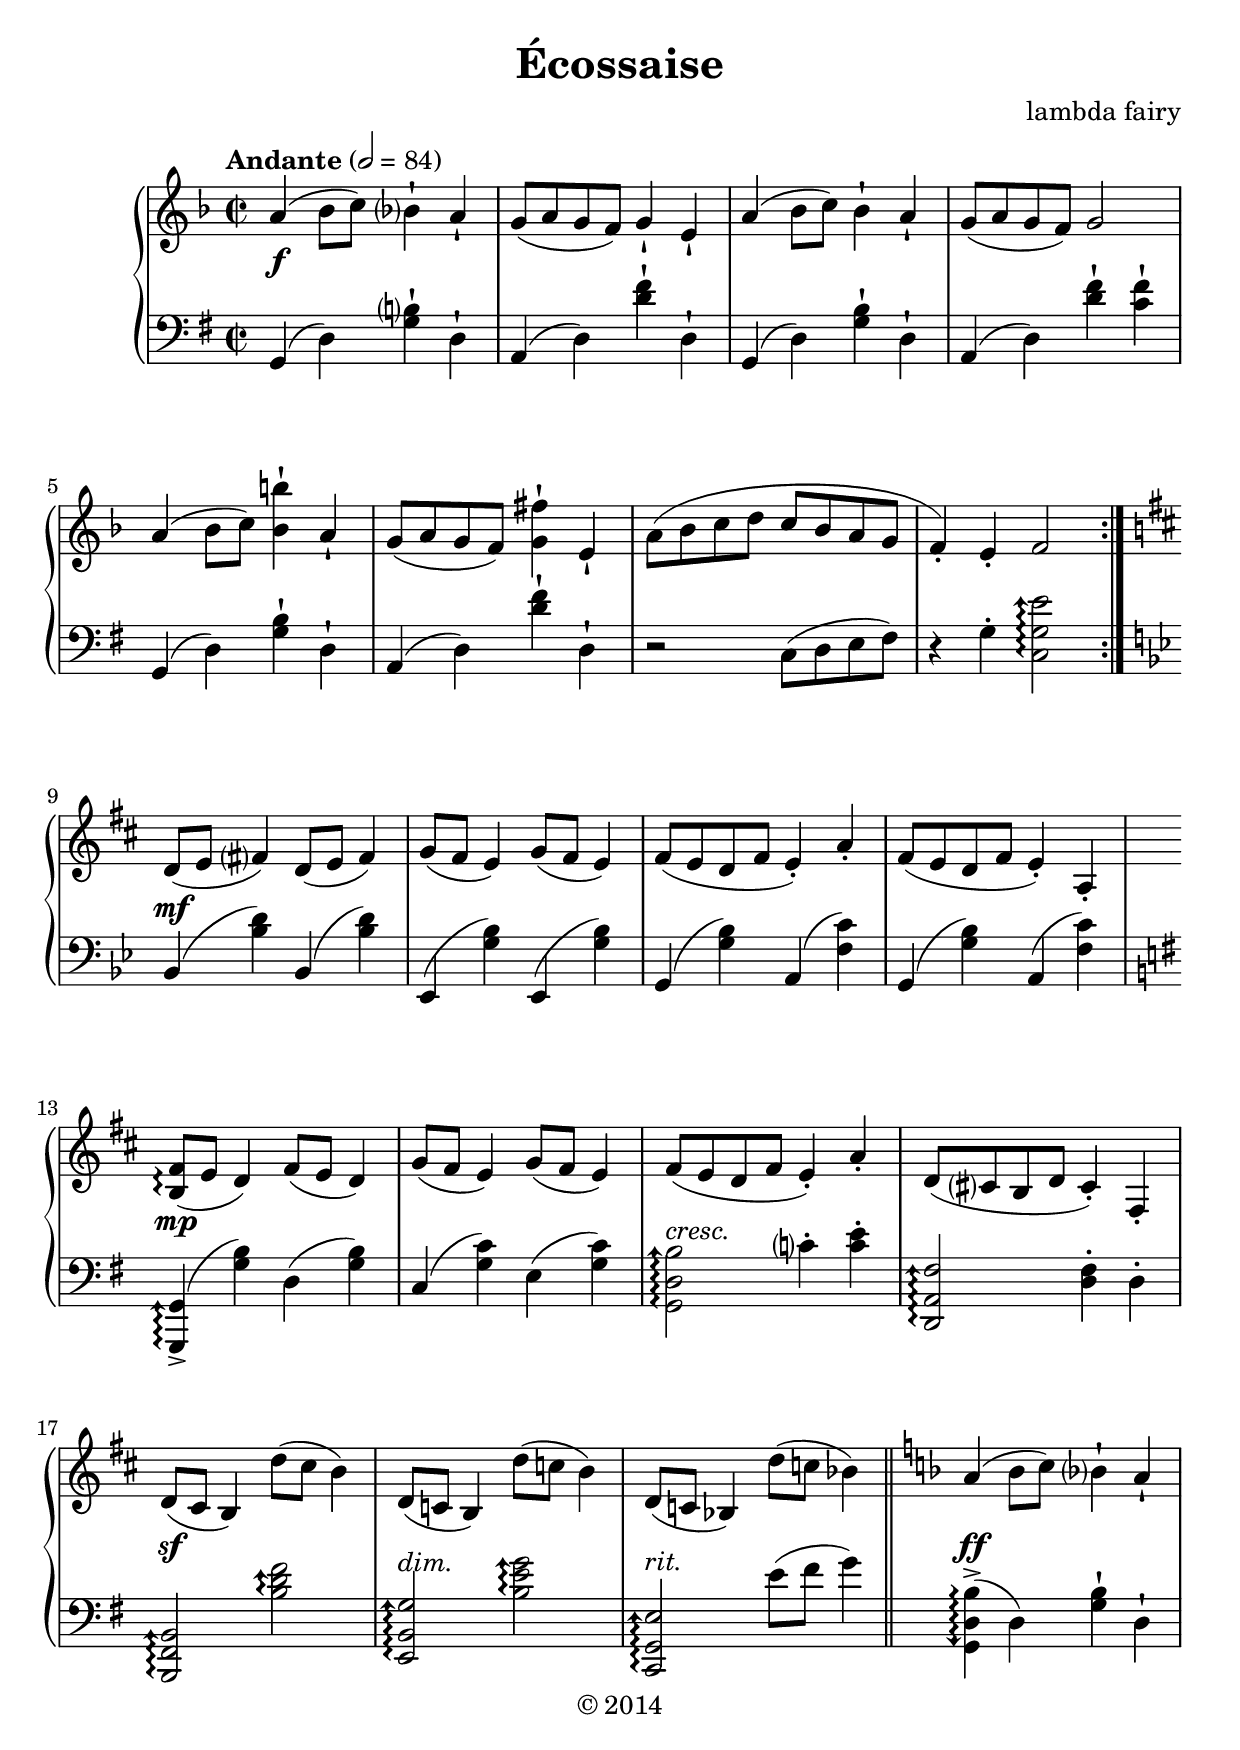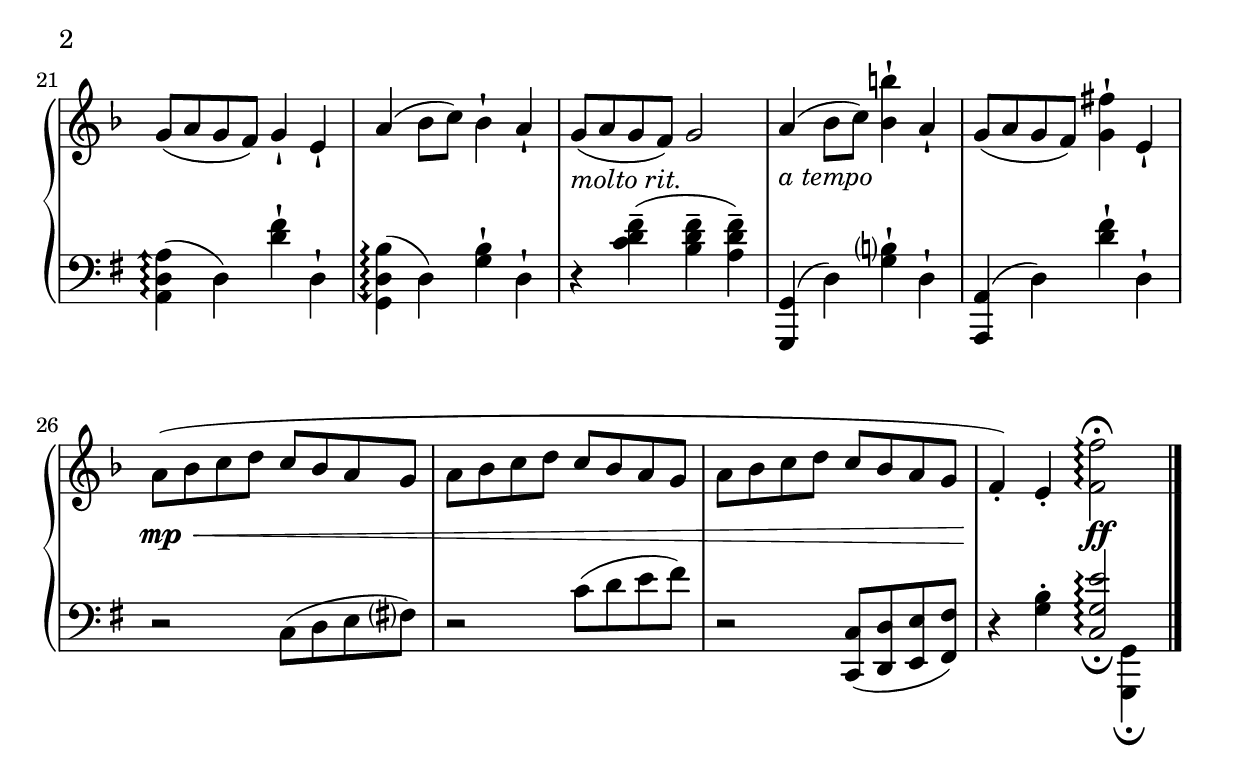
\version "2.18.2"

\include "articulate.ly"
\include "shared.ily"

#(set-global-staff-size 23)

\header {
    title = "Écossaise"
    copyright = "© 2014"
    }

global = {
    \time 2/2
    \set Staff.midiInstrument = #"acoustic grand"
    }

A = {
    \tempo "Andante" 2 = 84
    \clef treble
    \key f \major

    \relative f' {
        \repeat volta 2 {
            | a4( bf8 c) bf?4-! a-!
            | g8( a g f) g4-! e-!
            | a4( bf8 c) bf4-! a-!
            | g8( a g f) g2

            | a4( bf8 c) <bf b'>4-! a-!
            | g8( a g f) <g fs'>4-! e-!
            | a8( bf c d c bf a g
            | f4)-. e-. f2
            }
        }

    \key d \major
    \relative d' {
        | d8( e fs?4) d8( e fs4)
        | g8( fs e4) g8( fs e4)
        | fs8( e d fs e4)-. a-.
        | fs8( e d fs e4)-. a,-.

        | <b fs'>8(\arpeggio e d4) fs8( e d4)
        | g8( fs e4) g8( fs e4)
        | fs8( e d fs e4)-. a-.
        | d,8( cs? b d cs4)-. fs,-.

        | d'8( cs b4) d'8( cs b4)
        | d,8( c b4) d'8( c b4)
        | d,8( c bf4) d'8( c bf4)
        }

    \bar "||"

    \key f \major
    \relative f' {
        | a4( bf8 c) bf?4-! a-!
        | g8( a g f) g4-! e-!
        | a4( bf8 c) bf4-! a-!
        | g8( a g f) g2

        %{
        | a4( bf8 c) b'16( bf,? b' bf,) a4-!
        | g8( a g f) fs'16( g, fs' g,) e4-!
        %}
        | a4( bf8 c) <bf b'>4-! a-!
        | g8( a g f) <g fs'>4-! e-!
        | a8( bf c d c bf a g
        | a bf c d c bf a g
        | a bf c d c bf a g
        | f4)-. e-. <f f'>2\arpeggio\fermata
        }

    \bar "|."
    }

dynamics = {
    | s1*8\f
    | s1*4\mf
    | s1*2\mp
    | s1*2-\markup { \italic "cresc." }
    | s1\sf
    | s1-\markup { \italic "dim." }
    | s1-\markup { \italic "rit." }
    | s1*3\ff
    | s1-\markup { \italic "molto rit." }
    | s1*2-\markup { \italic "a tempo" }
    | s1*3\mp\<
    | s2\! s\ff
    }

B = {
    \clef bass
    \key g \major

    \arpeggioArrowUp

    \relative g, {
        \repeat volta 2 {
            | g4( d') <g b?>-! d-!
            | a4( d) <d' fs>-! d,-!
            | g,4( d') <g b>-! d-!
            | a4( d) <d' fs>-! <c fs>-!

            | g,4( d') <g b>-! d-!
            | a4( d) <d' fs>-! d,-!
            | r2 c8( d e fs)
            | r4 g4-. <c, g' e'>2\arpeggio
            }
        }

    \key bf \major
    \relative bf, {
        | bf4( <bf' d>) bf,4( <bf' d>)
        | ef,,4( <g' bf>) ef,4( <g' bf>)
        | g,4( <g' bf>) a,4( <f' c'>)
        | g,4( <g' bf>) a,4( <f' c'>)

        \key g \major
        | <g,, g'>4(->\arpeggio <g'' b>) d4( <g b>)
        | c,4( <g' c>) e4( <g c>)
        \arpeggioArrowUp
        | <g, d' b'>2\arpeggio c'?4-. <c e>-.
        | <d,, a' fs'>2\arpeggio <d' fs>4-. d-.

        | <b, fs' b>2\arpeggio <b'' d fs>\arpeggio
        | <e,, b' g'>\arpeggio <b'' e g>\arpeggio
        | <c,, g' e'>\arpeggio e''8( fs g4)
        }

    \relative g, {
        \arpeggioArrowDown
        | <g d' b'>4->(\arpeggio d') <g b>-! d-!
        \arpeggioArrowUp
        | <a d a'>4(\arpeggio d) <d' fs>-! d,-!
        \arpeggioArrowDown
        | <g, d' b'>4(\arpeggio d') <g b>-! d-!
        | r4 <c' d fs>--( <b d fs>-- <a d fs>--)

        | <g,, g'>4( d'') <g b?>-! d-!
        | <a, a'>4( d') <d' fs>-! d,-!
        | r2 c8( d e fs?)
        | r2 c'8( d e fs)
        | r2 <c,, c'>8( <d d'> <e e'> <fs fs'>)
        \arpeggioArrowUp
        | r4 <g' b>4-.
        << <c, g' e'>2\arpeggio_\fermata \\ { s4 <g, g'>\fermata } >>
        }

    }

\score {
    \new PianoStaff <<
        \new Staff = "A" << \global \A >>
        \new Dynamics \dynamics
        \new Staff = "B" << \global \B >>
        >>
    \layout { }
    }

\score {
    \articulate \new PianoStaff <<
        \new Staff = "A" << \global \A >>
        \new Dynamics \dynamics
        \new Staff = "B" << \global \B >>
        >>
    \midi { }
    }
